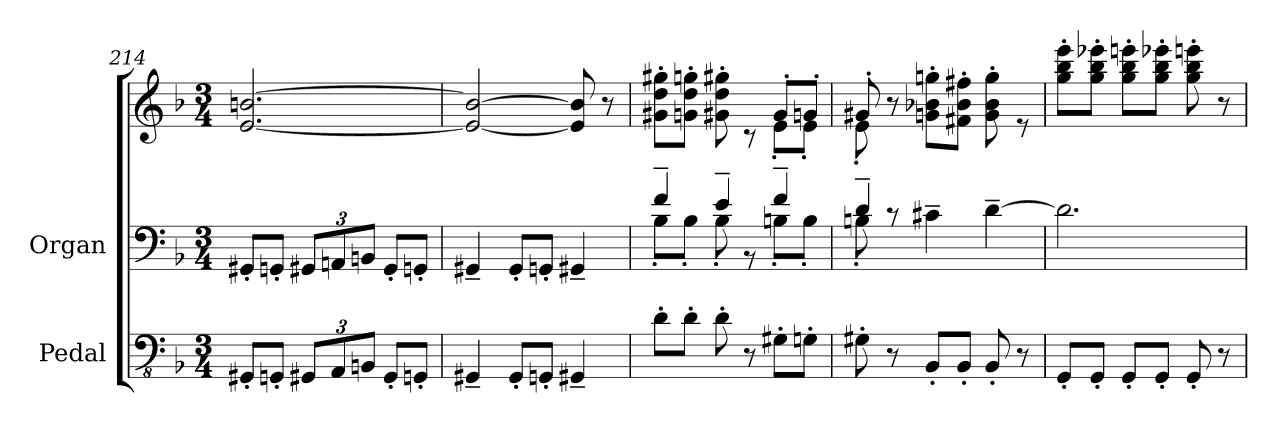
**kern	**kern	**kern
*part2	*part1	*part1
*staff3	*staff2	*staff1
*I"Pedal	*I"Organ	*
*clefFv4	*clefF4	*clefG2
*k[b-]	*k[b-]	*k[b-]
*M3/4	*M3/4	*M3/4
=214	=214	=214
8GGG#X'/L	8GG#X'/L	[2.e/ [2.bn/
8GGGn'/J	8GGn'/J	.
*Xbrackettup	*Xbrackettup	*
12GGG#X/L	12GG#X/L	.
12AAA/	12AAn/	.
12BBBn/J	12BBn/J	.
8GGG#'/L	8GG#'/L	.
8GGGn'/J	8GGn'/J	.
=215	=215	=215
4GGG#X~/	4GG#X~/	2e/_ 2b/_
8GGG#'/L	8GG#'/L	.
8GGGn'/J	8GGn'/J	.
4GGG#X~/	4GG#X~/	8e/] 8b/]
.	.	8r
!!LO:LB:g=z
=216	=216	=216
*	*^	*^
8D'\L	4f~/	8B-'\L	8g#X\' 8dd\' 8gg#X\'L	2ryy
8D'\J	.	8B-'\J	8gn\' 8dd\' 8ggn\'J	.
8D'\	4e~/	8B-'\	8g#X\' 8dd\' 8gg#X\'	.
8r	.	8r	8rc	.
8GG#X'\L	4f~/	8Bn'\L	8g#'/L	8e'\L
8GGn'\J	.	8B'\J	8gn'/J	8e'\J
=217	=217	=217	=217	=217
8GG#X'\	4d~/	8Bn'\	8g#X'/	8e'\
8r	.	8rc	8r	8ryy
8BBB-'/L	4c#X~\	2rBByy	8gn\' 8b-X\' 8ggn\'L	2ryy
8BBB-'/J	.	.	8f#X\' 8b-\' 8ff#X\'J	.
8BBB-'/	[4d~\	.	8g\' 8b-\' 8gg\'	.
8r	.	.	8re	.
*	*v	*v	*	*
*	*	*v	*v
=218	=218	=218
8GGG'/L	2.d\]	8gg\' 8bb-\' 8eee\'L
8GGG'/J	.	8gg\' 8bb-\' 8eee-X\'J
8GGG'/L	.	8gg\' 8bb-\' 8eeen\'L
8GGG'/J	.	8gg\' 8bb-\' 8eee-X\'J
8GGG'/	.	8gg\' 8bb-\' 8eeen\'
8r	.	8r
=	=	=
*-	*-	*-
